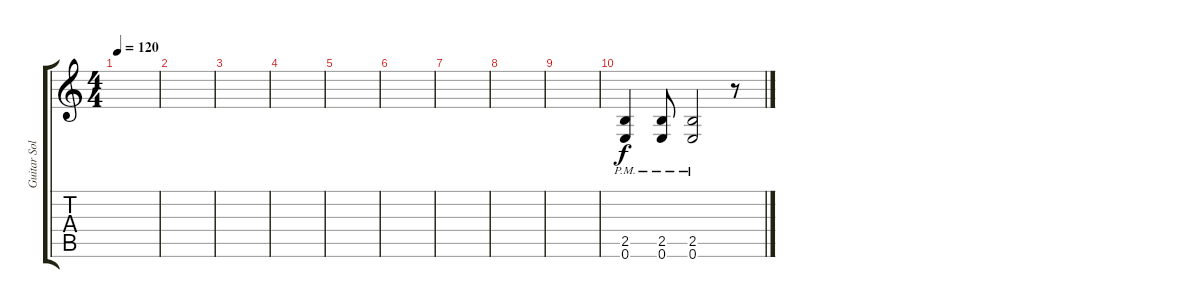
\track ("Guitar Solo" "Guitar Sol") {instrument distortionguitar}
\staff {score tabs}
\tuning (E4 B3 G3 D3 A2 E2) {hide}
\ts (4 4)
\tempo 120
\clef g2
\ks c
|
|
|
|
|
|
|
|
|
(2.5{pm} 0.6{pm}).4 (2.5{pm} 0.6{pm}).8 (2.5{pm} 0.6{pm}).2 r.8
